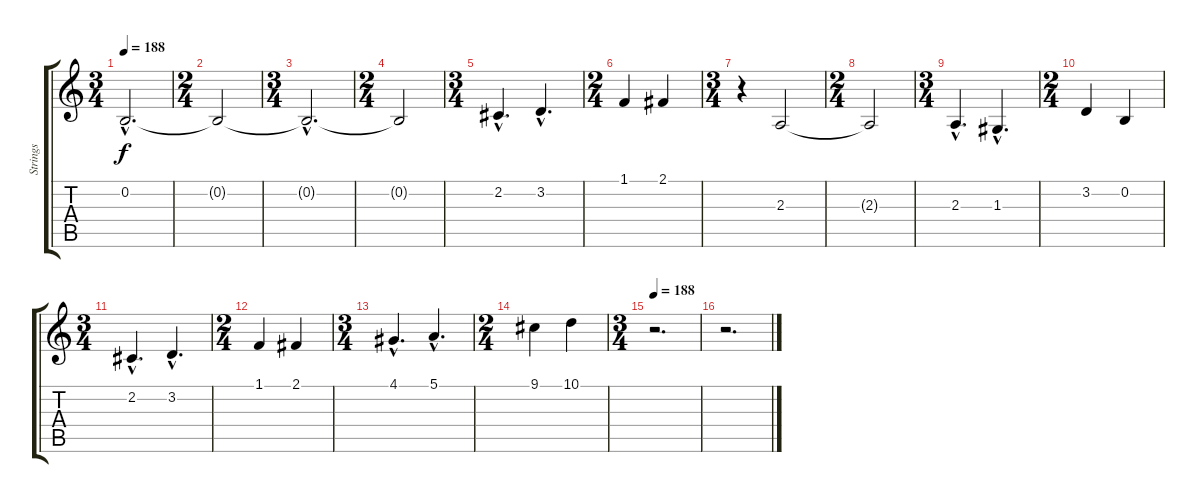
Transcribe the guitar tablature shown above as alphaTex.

\track ("Strings" "Strings") {instrument stringensemble2}
\staff {score tabs}
\tuning (E4 B3 G3 D3 A2 E2) {hide}
\ts (3 4)
\tempo 188
\clef g2
\ks c
0.2{hac}.2{d dy f} |
\ts (2 4)
0.2{t}.2 |
\ts (3 4)
0.2{hac t}.2{d} |
\ts (2 4)
0.2{t}.2 |
\ts (3 4)
2.2{hac}.4{d} 3.2{hac}.4{d} |
\ts (2 4)
1.1.4 2.1.4 |
\ts (3 4)
r.4 2.3.2 |
\ts (2 4)
2.3{t}.2 |
\ts (3 4)
2.3{hac}.4{d} 1.3{hac}.4{d} |
\ts (2 4)
3.2.4 0.2.4 |
\ts (3 4)
2.2{hac}.4{d} 3.2{hac}.4{d} |
\ts (2 4)
1.1.4 2.1.4 |
\ts (3 4)
4.1{hac}.4{d} 5.1{hac}.4{d} |
\ts (2 4)
9.1.4 10.1.4 |
\ts (3 4)
\tempo 188
r.2{d} |
r.2{d}
